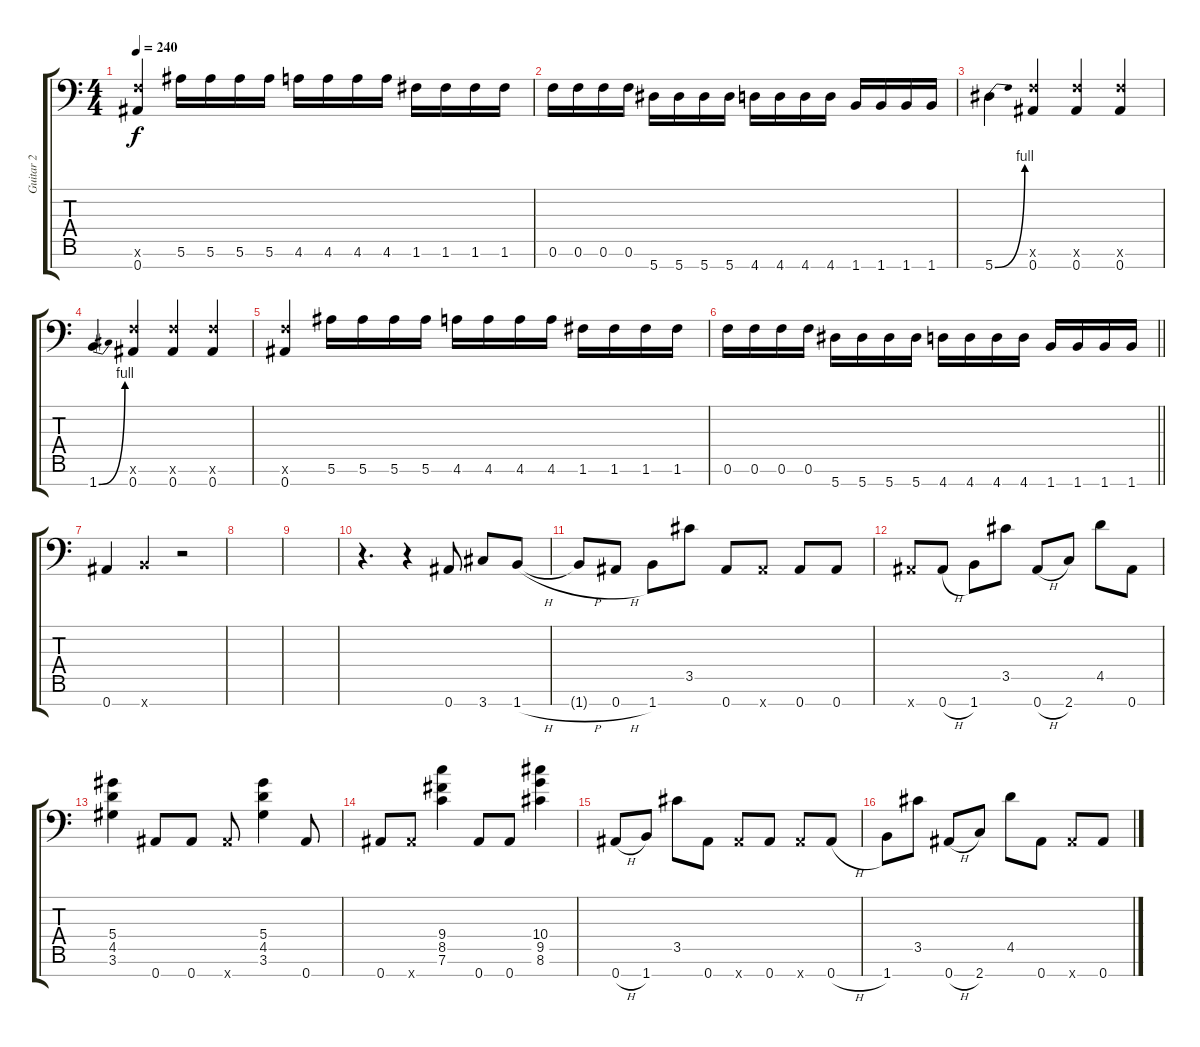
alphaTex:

\track ("Guitar 2" "Guitar 2") {instrument overdrivenguitar}
\staff {score tabs}
\tuning (F4 C4 Ab3 Eb3 Bb2 F2 Bb1) {hide}
\ts (4 4)
\tempo 240
\clef f4
\ks c
(0.6{x} 0.7).4{dy f} 5.6.16 5.6.16 5.6.16 5.6.16 4.6.16 4.6.16 4.6.16 4.6.16 1.6.16 1.6.16 1.6.16 1.6.16 |
0.6.16 0.6.16 0.6.16 0.6.16 5.7.16 5.7.16 5.7.16 5.7.16 4.7.16 4.7.16 4.7.16 4.7.16 1.7.16 1.7.16 1.7.16 1.7.16 |
5.7{be (bend 0 0 60 4)}.4 (0.6{x} 0.7).4 (0.6{x} 0.7).4 (0.6{x} 0.7).4 |
1.7{be (bend 0 0 60 4)}.4 (0.6{x} 0.7).4 (0.6{x} 0.7).4 (0.6{x} 0.7).4 |
(0.6{x} 0.7).4 5.6.16 5.6.16 5.6.16 5.6.16 4.6.16 4.6.16 4.6.16 4.6.16 1.6.16 1.6.16 1.6.16 1.6.16 |
\barLineRight lightlight
0.6.16 0.6.16 0.6.16 0.6.16 5.7.16 5.7.16 5.7.16 5.7.16 4.7.16 4.7.16 4.7.16 4.7.16 1.7.16 1.7.16 1.7.16 1.7.16 |
0.7.4 1.7{x}.4 r.2 |
|
|
r.4{d} r.4 0.7.8 3.7.8 1.7{h}.8 |
1.7{h t}.8 0.7{h}.8 1.7.8 3.5.8 0.7.8 0.7{x}.8 0.7.8 0.7.8 |
0.7{x}.8 0.7{h}.8 1.7.8 3.5.8 0.7{h}.8 2.7.8 4.5.8 0.7.8 |
(5.4 4.5 3.6).4 0.7.8 0.7.8 0.7{x}.8 (5.4 4.5 3.6).4 0.7.8 |
0.7.8 0.7{x}.8 (9.4 8.5 7.6).4 0.7.8 0.7.8 (10.4 9.5 8.6).4 |
0.7{h}.8 1.7.8 3.5.8 0.7.8 0.7{x}.8 0.7.8 0.7{x}.8 0.7{h}.8 |
1.7.8 3.5.8 0.7{h}.8 2.7.8 4.5.8 0.7.8 0.7{x}.8 0.7.8
